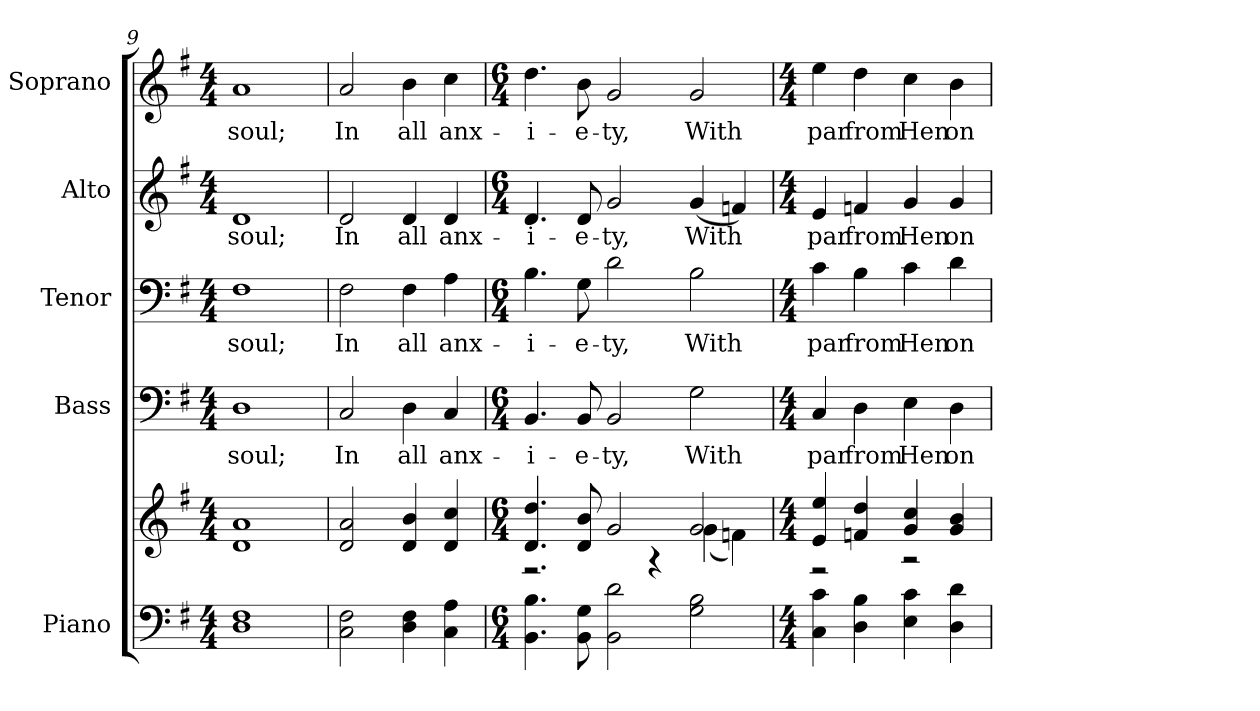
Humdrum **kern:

**kern	**kern	**kern	**text	**kern	**text	**kern	**text	**kern	**text
*part5	*part5	*part4	*part4	*part3	*part3	*part2	*part2	*part1	*part1
*staff6	*staff5	*staff4	*staff4	*staff3	*staff3	*staff2	*staff2	*staff1	*staff1
*I"Piano	*	*I"Bass	*	*I"Tenor	*	*I"Alto	*	*I"Soprano	*
*I'Pno.	*	*I'B.	*	*I'T.	*	*I'A.	*	*I'S.	*
*clefF4	*clefG2	*clefF4	*	*clefF4	*	*clefG2	*	*clefG2	*
*k[f#]	*k[f#]	*k[f#]	*	*k[f#]	*	*k[f#]	*	*k[f#]	*
*G:	*G:	*G:	*	*G:	*	*G:	*	*G:	*
*M4/4	*M4/4	*M4/4	*	*M4/4	*	*M4/4	*	*M4/4	*
=9	=9	=9	=9	=9	=9	=9	=9	=9	=9
!	!	!	!LO:LY:b:color=#000000	!	!	!	!	!	!
!	!	!	!	!	!LO:LY:b:color=#000000	!	!	!	!
!	!	!	!	!	!	!	!LO:LY:b:color=#000000	!	!
!	!	!	!	!	!	!	!	!	!LO:LY:b:color=#000000
1Di 1F#i	1di 1ai	1Di	soul;	1F#i	soul;	1di	soul;	1ai	soul;
!!LO:PB:g=z
=10	=10	=10	=10	=10	=10	=10	=10	=10	=10
!	!	!	!LO:LY:b:color=#000000	!	!	!	!	!	!
!	!	!	!	!	!LO:LY:b:color=#000000	!	!	!	!
!	!	!	!	!	!	!	!LO:LY:b:color=#000000	!	!
!	!	!	!	!	!	!	!	!	!LO:LY:b:color=#000000
2Ci\ 2F#i	2di/ 2ai	2Ci/	In	2F#i\	In	2di/	In	2ai/	In
!	!	!	!LO:LY:b:color=#000000	!	!	!	!	!	!
!	!	!	!	!	!LO:LY:b:color=#000000	!	!	!	!
!	!	!	!	!	!	!	!LO:LY:b:color=#000000	!	!
!	!	!	!	!	!	!	!	!	!LO:LY:b:color=#000000
4Di\ 4F#i	4di/ 4bi	4Di\	all	4F#i\	all	4di/	all	4bi\	all
!	!	!	!LO:LY:b:color=#000000	!	!	!	!	!	!
!	!	!	!	!	!LO:LY:b:color=#000000	!	!	!	!
!	!	!	!	!	!	!	!LO:LY:b:color=#000000	!	!
!	!	!	!	!	!	!	!	!	!LO:LY:b:color=#000000
4Ci\ 4Ai	4di/ 4cci	4Ci/	anx-	4Ai\	anx-	4di/	anx-	4cci\	anx-
=11	=11	=11	=11	=11	=11	=11	=11	=11	=11
*M6/4	*M6/4	*M6/4	*	*M6/4	*	*M6/4	*	*M6/4	*
*	*^	*	*	*	*	*	*	*	*
!	!	!	!	!LO:LY:b:color=#000000	!	!	!	!	!	!
!	!	!	!	!	!	!LO:LY:b:color=#000000	!	!	!	!
!	!	!	!	!	!	!	!	!LO:LY:b:color=#000000	!	!
!	!	!	!	!	!	!	!	!	!	!LO:LY:b:color=#000000
4.BBi\ 4.Bi	4.di/ 4.ddi	2.r	4.BBi/	-i-	4.Bi\	-i-	4.di/	-i-	4.ddi\	-i-
!	!	!	!	!LO:LY:b:color=#000000	!	!	!	!	!	!
!	!	!	!	!	!	!LO:LY:b:color=#000000	!	!	!	!
!	!	!	!	!	!	!	!	!LO:LY:b:color=#000000	!	!
!	!	!	!	!	!	!	!	!	!	!LO:LY:b:color=#000000
8BBi\ 8Gi	8di/ 8bi	.	8BBi/	-e-	8Gi\	-e-	8di/	-e-	8bi\	-e-
!	!	!	!	!LO:LY:b:color=#000000	!	!	!	!	!	!
!	!	!	!	!	!	!LO:LY:b:color=#000000	!	!	!	!
!	!	!	!	!	!	!	!	!LO:LY:b:color=#000000	!	!
!	!	!	!	!	!	!	!	!	!	!LO:LY:b:color=#000000
2BBi\ 2di	2gi/	.	2BBi/	-ty,	2di\	-ty,	2gi/	-ty,	2gi/	-ty,
.	.	4r	.	.	.	.	.	.	.	.
!	!	!	!	!LO:LY:b:color=#000000	!	!	!	!	!	!
!	!	!	!	!	!	!LO:LY:b:color=#000000	!	!	!	!
!	!	!	!	!	!	!	!	!LO:LY:b:color=#000000	!	!
!	!	!	!	!	!	!	!	!	!	!LO:LY:b:color=#000000
2Gi\ 2Bi	2gi/	(4gi\	2Gi\	With	2Bi\	With	(4gi/	With	2gi/	With
.	.	4fni\)	.	.	.	.	4fni/)	.	.	.
=12	=12	=12	=12	=12	=12	=12	=12	=12	=12	=12
*M4/4	*M4/4	*	*M4/4	*	*M4/4	*	*M4/4	*	*M4/4	*
!	!	!	!	!LO:LY:b:color=#000000	!	!	!	!	!	!
!	!	!	!	!	!	!LO:LY:b:color=#000000	!	!	!	!
!	!	!	!	!	!	!	!	!LO:LY:b:color=#000000	!	!
!	!	!	!	!	!	!	!	!	!	!LO:LY:b:color=#000000
4Ci\ 4ci	4ei/ 4eei	2r	4Ci/	par	4ci\	par	4ei/	par	4eei\	par
!	!	!	!	!LO:LY:b:color=#000000	!	!	!	!	!	!
!	!	!	!	!	!	!LO:LY:b:color=#000000	!	!	!	!
!	!	!	!	!	!	!	!	!LO:LY:b:color=#000000	!	!
!	!	!	!	!	!	!	!	!	!	!LO:LY:b:color=#000000
4Di\ 4Bi	4fni/ 4ddi	.	4Di\	from	4Bi\	from	4fni/	from	4ddi\	from
!	!	!	!	!LO:LY:b:color=#000000	!	!	!	!	!	!
!	!	!	!	!	!	!LO:LY:b:color=#000000	!	!	!	!
!	!	!	!	!	!	!	!	!LO:LY:b:color=#000000	!	!
!	!	!	!	!	!	!	!	!	!	!LO:LY:b:color=#000000
4Ei\ 4ci	4gi/ 4cci	2r	4Ei\	Hen	4ci\	Hen	4gi/	Hen	4cci\	Hen
!	!	!	!	!LO:LY:b:color=#000000	!	!	!	!	!	!
!	!	!	!	!	!	!LO:LY:b:color=#000000	!	!	!	!
!	!	!	!	!	!	!	!	!LO:LY:b:color=#000000	!	!
!	!	!	!	!	!	!	!	!	!	!LO:LY:b:color=#000000
4Di\ 4di	4gi/ 4bi	.	4Di\	on	4di\	on	4gi/	on	4bi\	on
*	*v	*v	*	*	*	*	*	*	*	*
=	=	=	=	=	=	=	=	=	=
*-	*-	*-	*-	*-	*-	*-	*-	*-	*-
